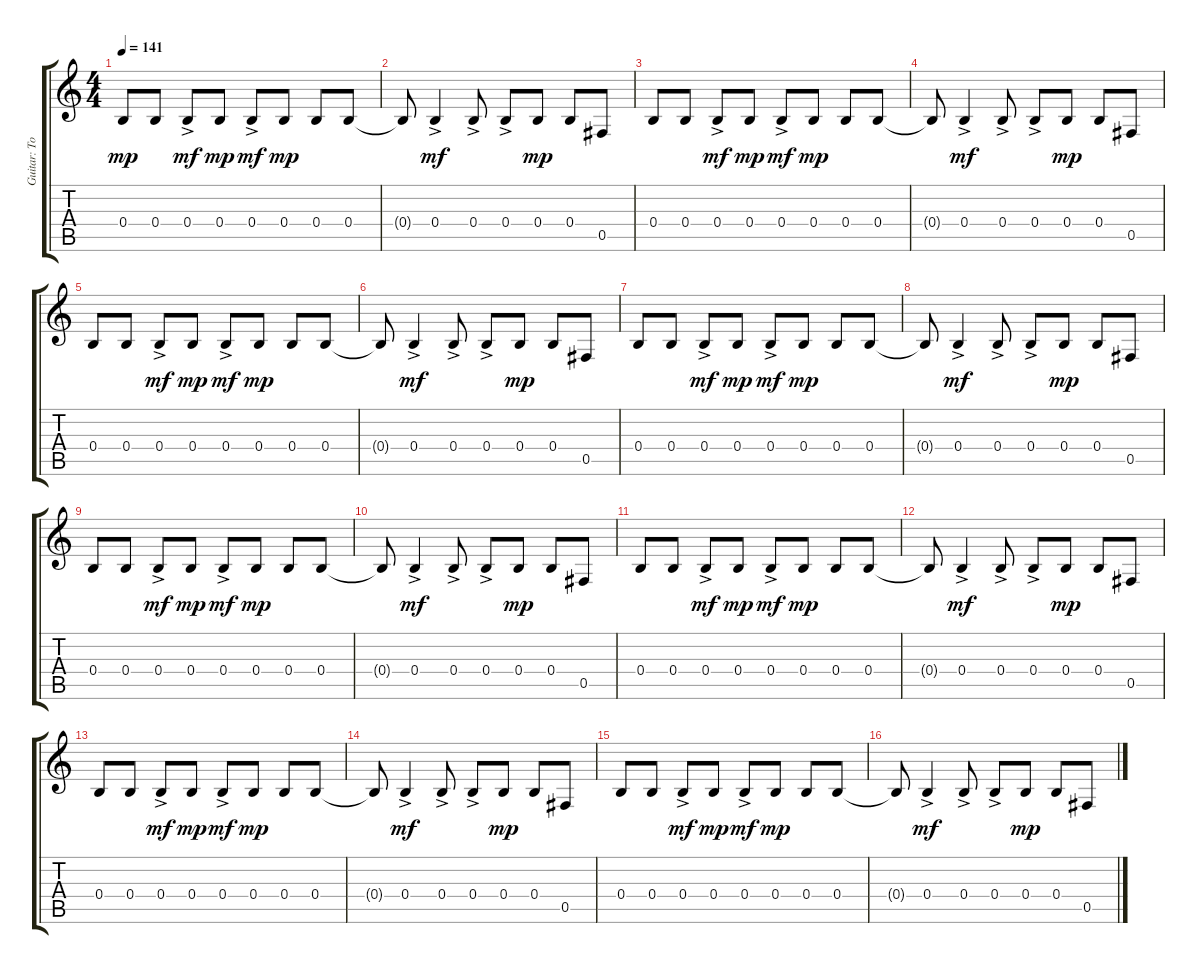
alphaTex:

\track ("Guitar: Tony" "Guitar: To") {instrument distortionguitar}
\staff {score tabs}
\tuning (Db4 Ab3 E3 B2 Gb2 Db2) {hide}
\ts (4 4)
\tempo 141
\clef g2
\ks c
0.4.8{dy mp} 0.4.8 0.4{ac}.8{dy mf} 0.4.8{dy mp} 0.4{ac}.8{dy mf} 0.4.8{dy mp} 0.4.8 0.4.8 |
0.4{t}.8 0.4{ac}.4{dy mf} 0.4{ac}.8 0.4{ac}.8 0.4.8{dy mp} 0.4.8 0.5.8 |
0.4.8 0.4.8 0.4{ac}.8{dy mf} 0.4.8{dy mp} 0.4{ac}.8{dy mf} 0.4.8{dy mp} 0.4.8 0.4.8 |
0.4{t}.8 0.4{ac}.4{dy mf} 0.4{ac}.8 0.4{ac}.8 0.4.8{dy mp} 0.4.8 0.5.8 |
0.4.8 0.4.8 0.4{ac}.8{dy mf} 0.4.8{dy mp} 0.4{ac}.8{dy mf} 0.4.8{dy mp} 0.4.8 0.4.8 |
0.4{t}.8 0.4{ac}.4{dy mf} 0.4{ac}.8 0.4{ac}.8 0.4.8{dy mp} 0.4.8 0.5.8 |
0.4.8 0.4.8 0.4{ac}.8{dy mf} 0.4.8{dy mp} 0.4{ac}.8{dy mf} 0.4.8{dy mp} 0.4.8 0.4.8 |
0.4{t}.8 0.4{ac}.4{dy mf} 0.4{ac}.8 0.4{ac}.8 0.4.8{dy mp} 0.4.8 0.5.8 |
0.4.8 0.4.8 0.4{ac}.8{dy mf} 0.4.8{dy mp} 0.4{ac}.8{dy mf} 0.4.8{dy mp} 0.4.8 0.4.8 |
0.4{t}.8 0.4{ac}.4{dy mf} 0.4{ac}.8 0.4{ac}.8 0.4.8{dy mp} 0.4.8 0.5.8 |
0.4.8 0.4.8 0.4{ac}.8{dy mf} 0.4.8{dy mp} 0.4{ac}.8{dy mf} 0.4.8{dy mp} 0.4.8 0.4.8 |
0.4{t}.8 0.4{ac}.4{dy mf} 0.4{ac}.8 0.4{ac}.8 0.4.8{dy mp} 0.4.8 0.5.8 |
0.4.8 0.4.8 0.4{ac}.8{dy mf} 0.4.8{dy mp} 0.4{ac}.8{dy mf} 0.4.8{dy mp} 0.4.8 0.4.8 |
0.4{t}.8 0.4{ac}.4{dy mf} 0.4{ac}.8 0.4{ac}.8 0.4.8{dy mp} 0.4.8 0.5.8 |
0.4.8 0.4.8 0.4{ac}.8{dy mf} 0.4.8{dy mp} 0.4{ac}.8{dy mf} 0.4.8{dy mp} 0.4.8 0.4.8 |
0.4{t}.8 0.4{ac}.4{dy mf} 0.4{ac}.8 0.4{ac}.8 0.4.8{dy mp} 0.4.8 0.5.8
